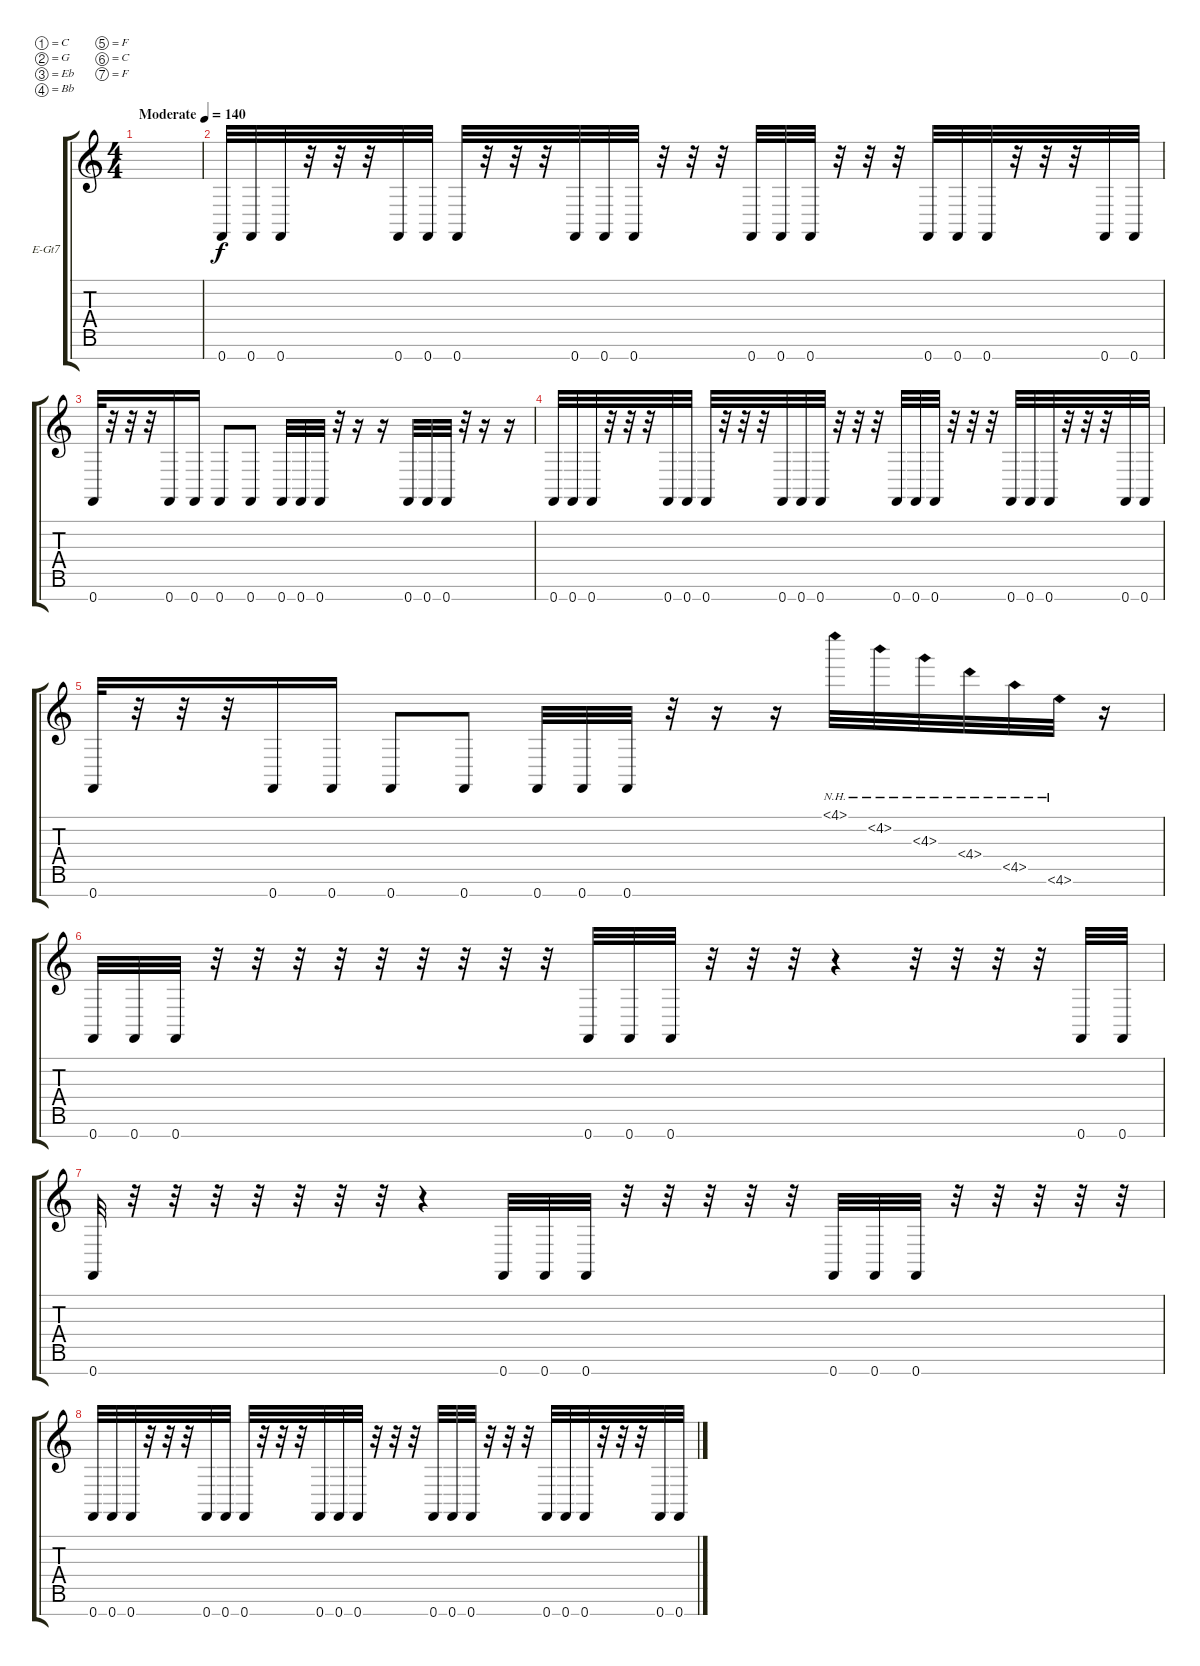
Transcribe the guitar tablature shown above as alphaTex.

\bracketExtendMode groupsimilarinstruments
\firstSystemTrackNameOrientation horizontal
\otherSystemsTrackNameOrientation horizontal
\track ("Patty" "E-Gt7") {instrument distortionguitar}
\staff {score tabs}
\tuning (C4 G3 Eb3 Bb2 F2 C2 F1)
\ts (4 4)
\beaming (8 2 2 2 2)
\tempo (140 "Moderate")
\clef g2
\ks c
|
0.7.32 0.7.32 0.7.32 r.32 r.32 r.32 0.7.32 0.7.32 0.7.32 r.32 r.32 r.32 0.7.32 0.7.32 0.7.32 r.32 r.32 r.32 0.7.32 0.7.32 0.7.32 r.32 r.32 r.32 0.7.32 0.7.32 0.7.32 r.32 r.32 r.32 0.7.32 0.7.32 |
0.7.32 r.32 r.32 r.32 0.7.16 0.7.16 0.7.8 0.7.8 0.7.32 0.7.32 0.7.32 r.32 r.16 r.16 0.7.32 0.7.32 0.7.32 r.32 r.16 r.16 |
0.7.32 0.7.32 0.7.32 r.32 r.32 r.32 0.7.32 0.7.32 0.7.32 r.32 r.32 r.32 0.7.32 0.7.32 0.7.32 r.32 r.32 r.32 0.7.32 0.7.32 0.7.32 r.32 r.32 r.32 0.7.32 0.7.32 0.7.32 r.32 r.32 r.32 0.7.32 0.7.32 |
0.7.32 r.32 r.32 r.32 0.7.16 0.7.16 0.7.8 0.7.8 0.7.32 0.7.32 0.7.32 r.32 r.16 r.16 4.1{nh}.32 4.2{nh}.32 4.3{nh}.32 4.4{nh}.32 4.5{nh}.32 4.6{nh}.32 r.16 |
0.7.32 0.7.32 0.7.32 r.32 r.32 r.32 r.32 r.32 r.32 r.32 r.32 r.32 0.7.32 0.7.32 0.7.32 r.32 r.32 r.32 r.4 r.32 r.32 r.32 r.32 0.7.32 0.7.32 |
0.7.32 r.32 r.32 r.32 r.32 r.32 r.32 r.32 r.4 0.7.32 0.7.32 0.7.32 r.32 r.32 r.32 r.32 r.32 0.7.32 0.7.32 0.7.32 r.32 r.32 r.32 r.32 r.32 |
0.7.32 0.7.32 0.7.32 r.32 r.32 r.32 0.7.32 0.7.32 0.7.32 r.32 r.32 r.32 0.7.32 0.7.32 0.7.32 r.32 r.32 r.32 0.7.32 0.7.32 0.7.32 r.32 r.32 r.32 0.7.32 0.7.32 0.7.32 r.32 r.32 r.32 0.7.32 0.7.32
